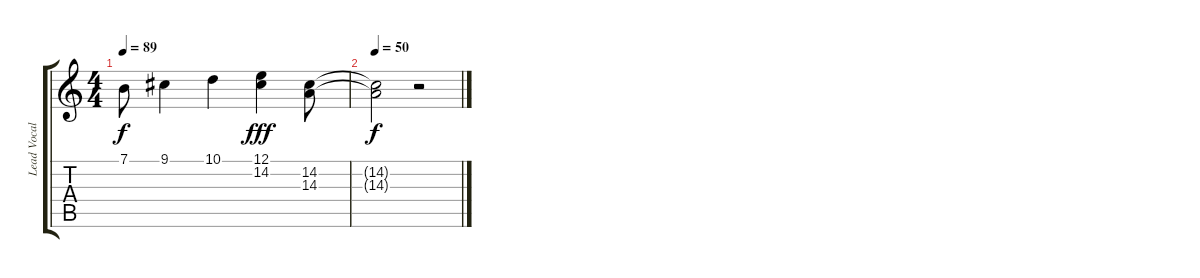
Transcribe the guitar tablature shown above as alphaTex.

\track ("Lead Vocals" "Lead Vocal") {instrument choiraahs}
\staff {score tabs}
\tuning (E4 B3 G3 D3 A2 E2) {hide}
\ts (4 4)
\tempo 89
\clef g2
\ks c
7.1{t}.8{dy f} 9.1.4 10.1.4 (12.1 14.2).4{dy fff} (14.2 14.3).8 |
\tempo 50
(14.2{t} 14.3{t}).2{dy f} r.2
